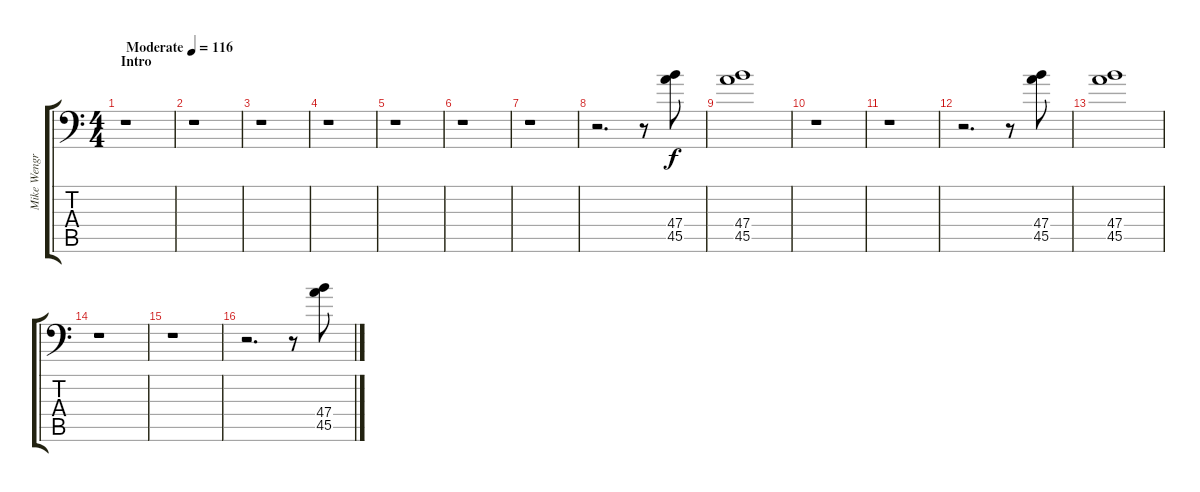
\track ("Mike Wengren (Drums)" "Mike Wengr") {instrument acousticgrandpiano}
\staff {score tabs}
\tuning (C-1 C-1 C-1 C-1 C-1 C-1) {hide}
\ts (4 4)
\section ("" "Intro")
\tempo (116 "Moderate")
\clef f4
\ks c
r.1{dy f instrument acousticgrandpiano} |
r.1 |
r.1 |
r.1 |
r.1 |
r.1 |
r.1 |
r.2{d} r.8 (47.4 45.5).8 |
(47.4 45.5).1 |
r.1 |
r.1 |
r.2{d} r.8 (47.4 45.5).8 |
(47.4 45.5).1 |
r.1 |
r.1 |
r.2{d} r.8 (47.4 45.5).8
